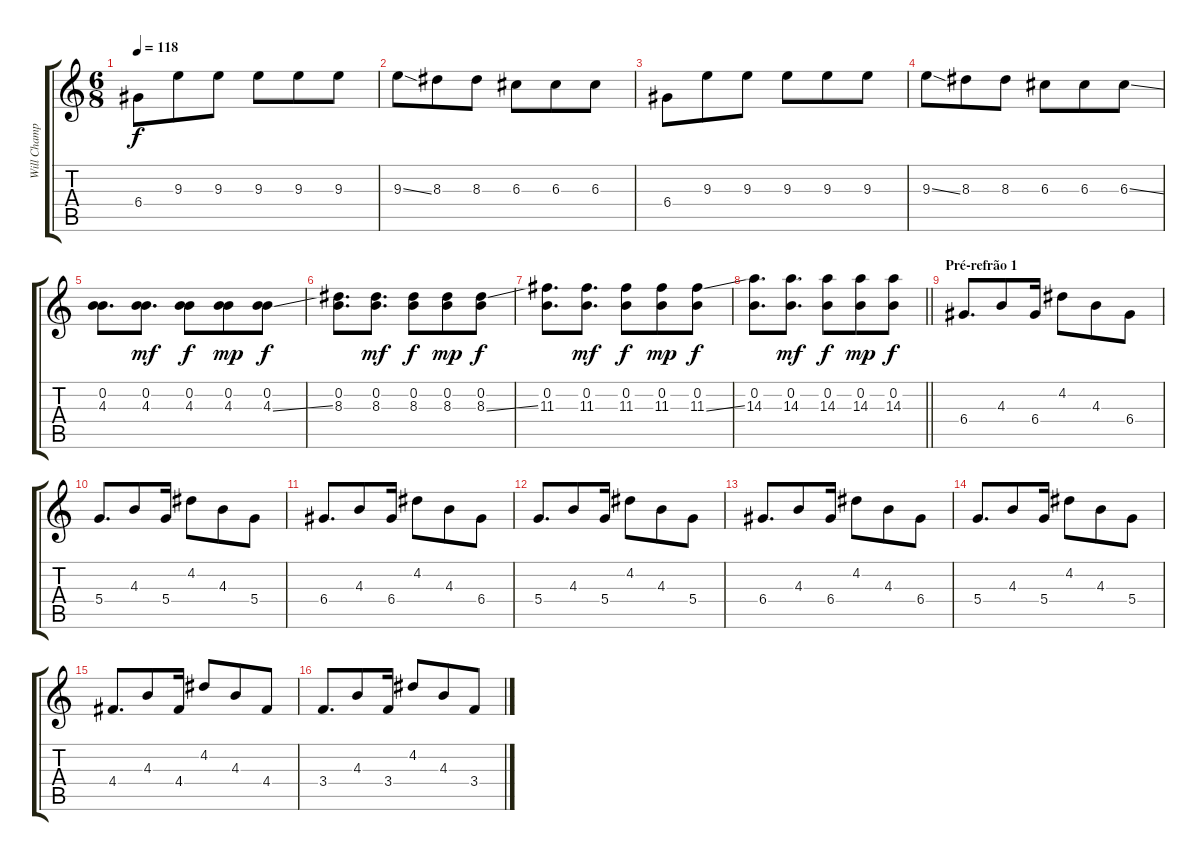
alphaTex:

\track ("Will Champion (guitarra)" "Will Champ") {instrument electricguitarjazz}
\staff {score tabs}
\tuning (E4 B3 G3 D3 A2 E2) {hide}
\ts (6 8)
\tempo 118
\clef g2
\ks c
6.4.8{dy f} 9.3.8 9.3.8 9.3.8 9.3.8 9.3.8 |
9.3{ss}.8 8.3.8 8.3.8 6.3.8 6.3.8 6.3.8 |
6.4.8 9.3.8 9.3.8 9.3.8 9.3.8 9.3.8 |
9.3{ss}.8 8.3.8 8.3.8 6.3.8 6.3.8 6.3{ss}.8 |
(0.2 4.3).8{d} (0.2 4.3).8{d dy mf} (0.2 4.3).8{dy f} (0.2 4.3).8{dy mp} (0.2 4.3{ss}).8{dy f} |
(0.2 8.3).8{d} (0.2 8.3).8{d dy mf} (0.2 8.3).8{dy f} (0.2 8.3).8{dy mp} (0.2 8.3{ss}).8{dy f} |
(0.2 11.3).8{d} (0.2 11.3).8{d dy mf} (0.2 11.3).8{dy f} (0.2 11.3).8{dy mp} (0.2 11.3{ss}).8{dy f} |
\barLineRight lightlight
(0.2 14.3).8{d} (0.2 14.3).8{d dy mf} (0.2 14.3).8{dy f} (0.2 14.3).8{dy mp} (0.2 14.3).8{dy f} |
\section ("" "Pré-refrão 1")
6.4.8{d} 4.3.8 6.4.16 4.2.8 4.3.8 6.4.8 |
5.4.8{d} 4.3.8 5.4.16 4.2.8 4.3.8 5.4.8 |
6.4.8{d} 4.3.8 6.4.16 4.2.8 4.3.8 6.4.8 |
5.4.8{d} 4.3.8 5.4.16 4.2.8 4.3.8 5.4.8 |
6.4.8{d} 4.3.8 6.4.16 4.2.8 4.3.8 6.4.8 |
5.4.8{d} 4.3.8 5.4.16 4.2.8 4.3.8 5.4.8 |
4.4.8{d} 4.3.8 4.4.16 4.2.8 4.3.8 4.4.8 |
3.4.8{d} 4.3.8 3.4.16 4.2.8 4.3.8 3.4.8
